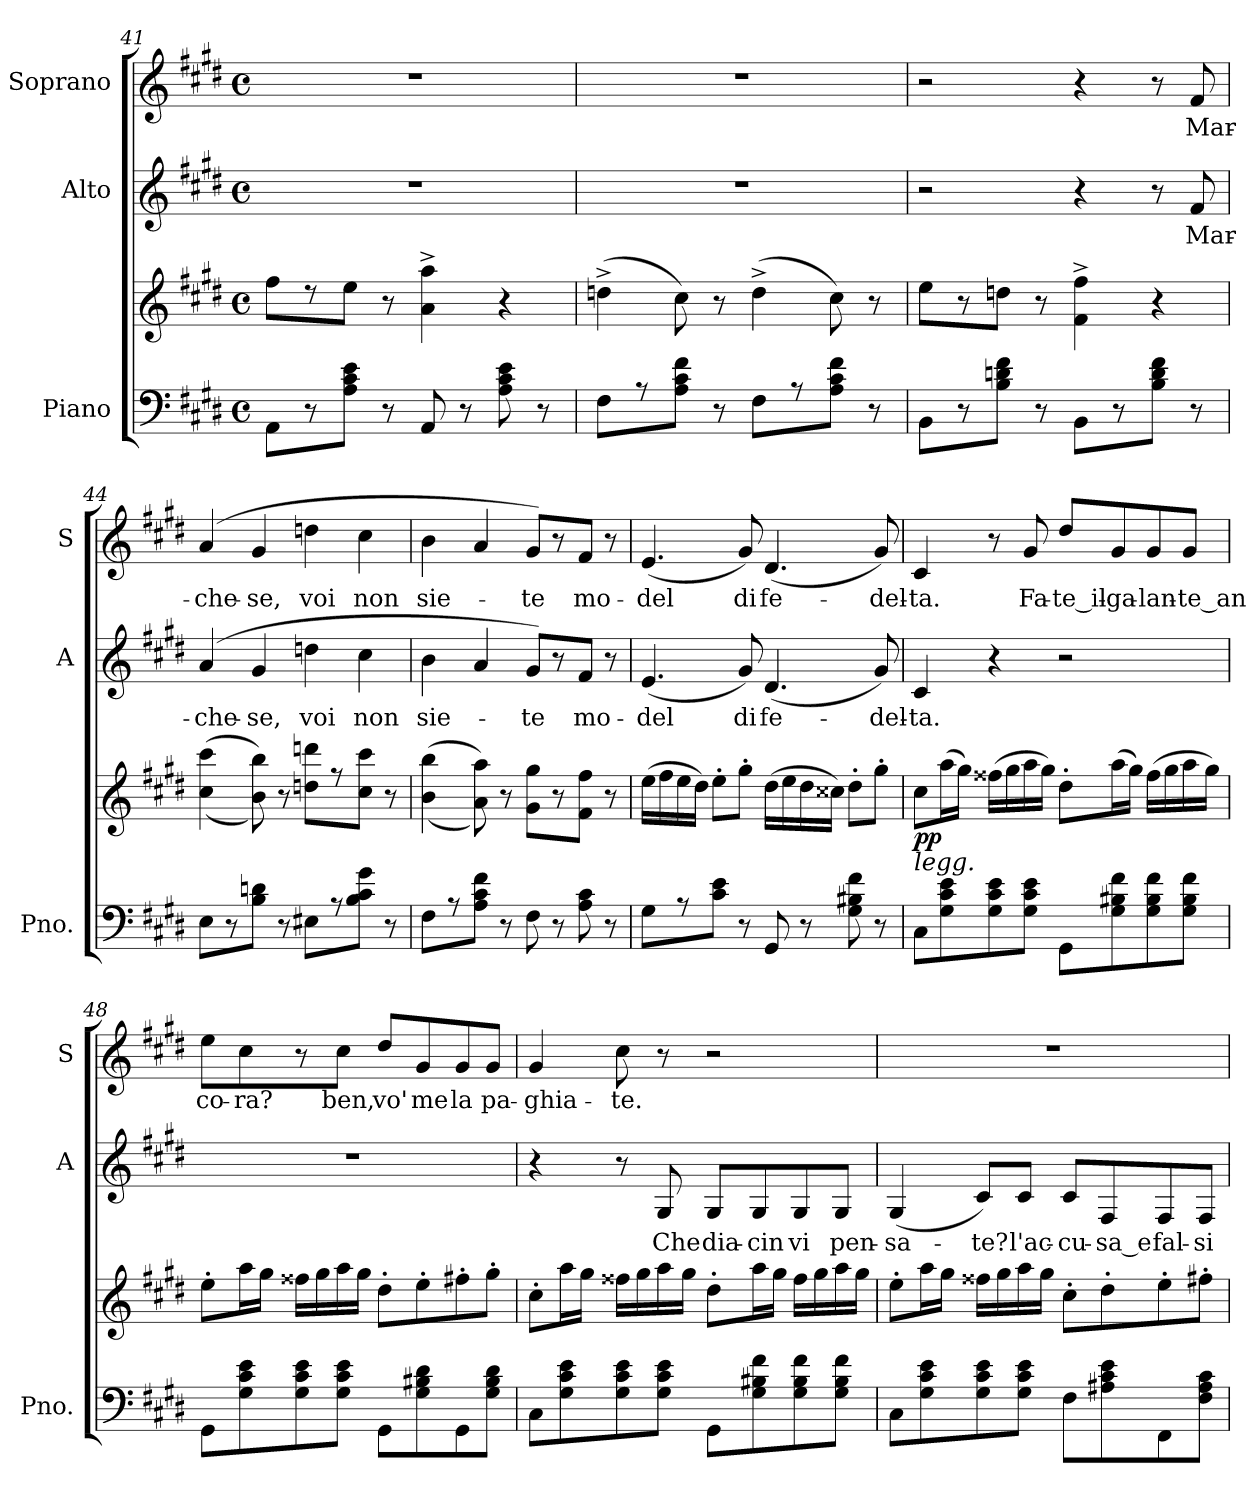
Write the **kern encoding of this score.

**kern	**kern	**dynam	**kern	**text	**kern	**text
*part3	*part3	*part3	*part2	*part2	*part1	*part1
*staff4	*staff3	*staff3/4	*staff2	*staff2	*staff1	*staff1
*I"Piano	*	*	*I"Alto	*	*I"Soprano	*
*I'Pno.	*	*	*I'A	*	*I'S	*
*clefF4	*clefG2	*	*clefG2	*	*clefG2	*
*k[f#c#g#d#]	*k[f#c#g#d#]	*	*k[f#c#g#d#]	*	*k[f#c#g#d#]	*
*E:	*E:	*	*E:	*	*E:	*
*M4/4	*M4/4	*	*M4/4	*	*M4/4	*
*met(c)	*met(c)	*	*met(c)	*	*met(c)	*
=41	=41	=41	=41	=41	=41	=41
8AA\L	8ff#\L	.	1r	.	1r	.
8r	8r	.	.	.	.	.
8A\ 8c#\ 8e\J	8ee\J	.	.	.	.	.
8r	8r	.	.	.	.	.
8AA/	4a\^ 4aa\^	.	.	.	.	.
8r	.	.	.	.	.	.
8A\ 8c#\ 8e\	4r	.	.	.	.	.
8r	.	.	.	.	.	.
=42	=42	=42	=42	=42	=42	=42
8F#\L	(>4ddn^\	.	1r	.	1r	.
8r	.	.	.	.	.	.
8A\ 8c#\ 8f#\J	8cc#\)	.	.	.	.	.
8r	8r	.	.	.	.	.
8F#\L	(>4dd^\	.	.	.	.	.
8r	.	.	.	.	.	.
8A\ 8c#\ 8f#\J	8cc#\)	.	.	.	.	.
8r	8r	.	.	.	.	.
!!LO:LB:g=z
=43	=43	=43	=43	=43	=43	=43
8BB\L	8ee\L	.	2r	.	2r	.
8r	8r	.	.	.	.	.
8B\ 8dn\ 8f#\J	8ddn\J	.	.	.	.	.
8r	8r	.	.	.	.	.
8BB\L	4f#\^ 4ff#\^	.	4r	.	4r	.
8r	.	.	.	.	.	.
8B\ 8d\ 8f#\J	4r	.	8r	.	8r	.
!	!	!	!	!LO:LY:b	!	!LO:LY:b
8r	.	.	8f#/	Mar-	8f#/	Mar-
=44	=44	=44	=44	=44	=44	=44
!	!	!	!	!LO:LY:b	!	!LO:LY:b
8E\L	(>(>4cc#\ 4ccc#\	.	(>4a/	-che-	(>4a/	-che-
8r	.	.	.	.	.	.
!	!	!	!	!LO:LY:b	!	!LO:LY:b
8B\ 8dn\J	8b\ 8bb\))	.	4g#/	-se,	4g#/	-se,
8r	8r	.	.	.	.	.
!	!	!	!	!LO:LY:b	!	!LO:LY:b
8E#X\L	8ddn\ 8dddn\L	.	4ddn\	voi	4ddn\	voi
8r	8r	.	.	.	.	.
!	!	!	!	!LO:LY:b	!	!LO:LY:b
8B\ 8c#\ 8g#\J	8cc#\ 8ccc#\J	.	4cc#\	non	4cc#\	non
8r	8r	.	.	.	.	.
=45	=45	=45	=45	=45	=45	=45
!	!	!	!	!LO:LY:b	!	!LO:LY:b
8F#\L	(>(>4b\ 4bb\	.	4b\	sie-	4b\	sie-
8r	.	.	.	.	.	.
8A\ 8c#\ 8f#\J	8a\ 8aa\))	.	4a/	.	4a/	.
8r	8r	.	.	.	.	.
!	!	!	!	!LO:LY:b	!	!LO:LY:b
8F#\	8g#\ 8gg#\L	.	8g#/L)	-te	8g#/L)	-te
8r	8r	.	8r	.	8r	.
!	!	!	!	!LO:LY:b	!	!LO:LY:b
8A\ 8c#\	8f#\ 8ff#\J	.	8f#/J	mo-	8f#/J	mo-
8r	8r	.	8r	.	8r	.
!!LO:PB:g=z
=46	=46	=46	=46	=46	=46	=46
!	!	!	!	!LO:LY:b	!	!LO:LY:b
8G#\L	(>16ee\LL	.	(<4.e/	-del	(<4.e/	-del
.	16ff#\	.	.	.	.	.
8r	16ee\	.	.	.	.	.
.	16dd#\JJ)	.	.	.	.	.
8c#\ 8e\J	8ee'\L	.	.	.	.	.
!	!	!	!	!LO:LY:b	!	!LO:LY:b
8r	8gg#'\J	.	8g#/)	di	8g#/)	di
!	!	!	!	!LO:LY:b	!	!LO:LY:b
8GG#/	(>16dd#\LL	.	(<4.d#/	fe-	(<4.d#/	fe-
.	16ee\	.	.	.	.	.
8r	16dd#\	.	.	.	.	.
.	16cc##X\JJ)	.	.	.	.	.
8G#\ 8B#X\ 8f#\	8dd#'\L	.	.	.	.	.
!	!	!	!	!LO:LY:b	!	!LO:LY:b
8r	8gg#'\J	.	8g#/)	-del-	8g#/)	-del-
=47	=47	=47	=47	=47	=47	=47
!LO:TX:a:i:t=legg.	!	!	!	!	!	!
!	!	!LO:DY:b	!	!LO:LY:b	!	!LO:LY:b
8C#\L	8cc#\L	pp	4c#/	-ta.	4c#/	-ta.
8G#\ 8c#\ 8e\	(>16aa\L	.	.	.	.	.
.	16gg#\JJ)	.	.	.	.	.
8G#\ 8c#\ 8e\	(>16ff##X\LL	.	4r	.	8r	.
.	16gg#\	.	.	.	.	.
!	!	!	!	!	!	!LO:LY:b
8G#\ 8c#\ 8e\J	16aa\	.	.	.	8g#/	Fa-
.	16gg#\JJ)	.	.	.	.	.
!	!	!	!	!	!	!LO:LY:b
8GG#\L	8dd#'\L	.	2r	.	8dd#/L	-te_il-
!	!	!	!	!	!	!LO:LY:b
8G#\ 8B#X\ 8f#\	(>16aa\L	.	.	.	8g#/	-ga-
.	16gg#\JJ)	.	.	.	.	.
!	!	!	!	!	!	!LO:LY:b
8G#\ 8B#\ 8f#\	(>16ff##\LL	.	.	.	8g#/	-lan-
.	16gg#\	.	.	.	.	.
!	!	!	!	!	!	!LO:LY:b
8G#\ 8B#\ 8f#\J	16aa\	.	.	.	8g#/J	-te_an
.	16gg#\JJ)	.	.	.	.	.
!!LO:LB:g=z
=48	=48	=48	=48	=48	=48	=48
!	!	!	!	!	!	!LO:LY:b
8GG#\L	8ee'\L	.	1r	.	8ee\L	co-
!	!	!	!	!	!	!LO:LY:b
8G#\ 8c#\ 8e\	16aa\L	.	.	.	8cc#\	-ra?
.	16gg#\JJ	.	.	.	.	.
8G#\ 8c#\ 8e\	16ff##X\LL	.	.	.	8r	.
.	16gg#\	.	.	.	.	.
!	!	!	!	!	!	!LO:LY:b
8G#\ 8c#\ 8e\J	16aa\	.	.	.	8cc#\J	ben,
.	16gg#\JJ	.	.	.	.	.
!	!	!	!	!	!	!LO:LY:b
8GG#\L	8dd#'\L	.	.	.	8dd#/L	vo'
!	!	!	!	!	!	!LO:LY:b
8G#\ 8B#X\ 8d#\	8ee'\	.	.	.	8g#/	me
!	!	!	!	!	!	!LO:LY:b
8GG#\	8ff#X'\	.	.	.	8g#/	la
!	!	!	!	!	!	!LO:LY:b
8G#\ 8B#\ 8d#\J	8gg#'\J	.	.	.	8g#/J	pa-
!!LO:PB:g=z
=49	=49	=49	=49	=49	=49	=49
!	!	!	!	!	!	!LO:LY:b
8C#\L	8cc#'\L	.	4r	.	4g#/	-ghia-
8G#\ 8c#\ 8e\	16aa\L	.	.	.	.	.
.	16gg#\JJ	.	.	.	.	.
!	!	!	!	!	!	!LO:LY:b
8G#\ 8c#\ 8e\	16ff##X\LL	.	8r	.	8cc#\	-te.
.	16gg#\	.	.	.	.	.
!	!	!	!	!LO:LY:b	!	!
8G#\ 8c#\ 8e\J	16aa\	.	8G#/	Che	8r	.
.	16gg#\JJ	.	.	.	.	.
!	!	!	!	!LO:LY:b	!	!
8GG#\L	8dd#'\L	.	8G#/L	dia-	2r	.
!	!	!	!	!LO:LY:b	!	!
8G#\ 8B#X\ 8f#\	16aa\L	.	8G#/	-cin	.	.
.	16gg#\JJ	.	.	.	.	.
!	!	!	!	!LO:LY:b	!	!
8G#\ 8B#\ 8f#\	16ff##\LL	.	8G#/	vi	.	.
.	16gg#\	.	.	.	.	.
!	!	!	!	!LO:LY:b	!	!
8G#\ 8B#\ 8f#\J	16aa\	.	8G#/J	pen-	.	.
.	16gg#\JJ	.	.	.	.	.
=50	=50	=50	=50	=50	=50	=50
!	!	!	!	!LO:LY:b	!	!
8C#\L	8ee'\L	.	(<4G#/	-sa-	1r	.
8G#\ 8c#\ 8e\	16aa\L	.	.	.	.	.
.	16gg#\JJ	.	.	.	.	.
!	!	!	!	!LO:LY:b	!	!
8G#\ 8c#\ 8e\	16ff##X\LL	.	8c#/L)	-te?	.	.
.	16gg#\	.	.	.	.	.
!	!	!	!	!LO:LY:b	!	!
8G#\ 8c#\ 8e\J	16aa\	.	8c#/J	l'ac-	.	.
.	16gg#\JJ	.	.	.	.	.
!	!	!	!	!LO:LY:b	!	!
8F#\L	8cc#'\L	.	8c#/L	-cu-	.	.
!	!	!	!	!LO:LY:b	!	!
8A#X\ 8c#\ 8e\	8dd#'\	.	8F#/	-sa_e	.	.
!	!	!	!	!LO:LY:b	!	!
8FF#\	8ee'\	.	8F#/	fal-	.	.
!	!	!	!	!LO:LY:b	!	!
8F#\ 8A#\ 8c#\J	8ff#X'\J	.	8F#/J	-si-	.	.
=	=	=	=	=	=	=
*-	*-	*-	*-	*-	*-	*-
